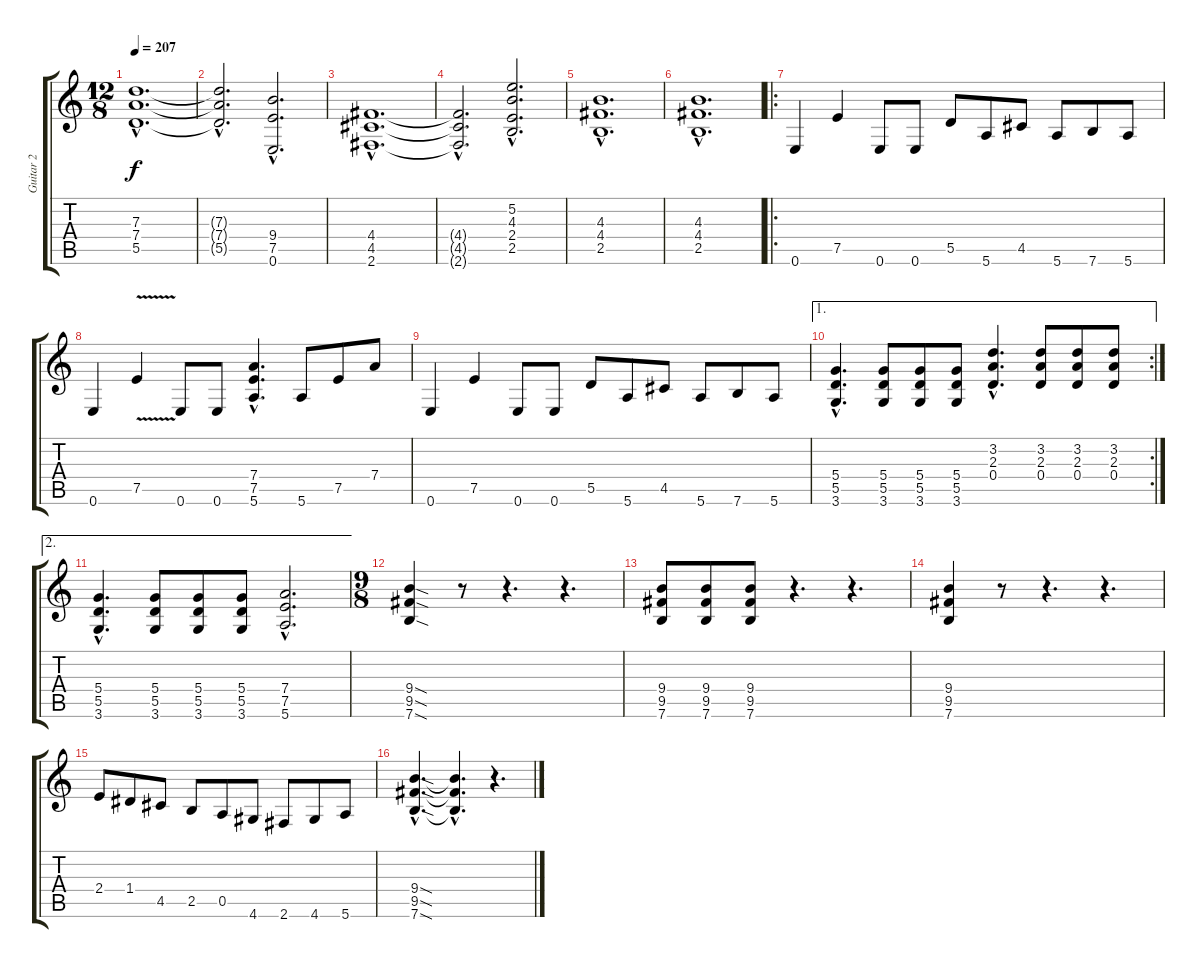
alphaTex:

\track ("Guitar 2" "Guitar 2") {instrument distortionguitar}
\staff {score tabs}
\tuning (E4 B3 G3 D3 A2 E2) {hide}
\ts (12 8)
\tempo 207
\clef g2
\ks c
(7.3{hac} 7.4{hac} 5.5{hac}).1{d dy f} |
(7.3{hac t} 7.4{hac t} 5.5{hac t}).2{d} (9.4{hac} 7.5{hac} 0.6{hac}).2{d} |
(4.4{hac} 4.5{hac} 2.6{hac}).1{d} |
(4.4{hac t} 4.5{hac t} 2.6{hac t}).2{d} (5.2{hac} 4.3{hac} 2.4{hac} 2.5{hac}).2{d} |
(4.3{hac} 4.4{hac} 2.5{hac}).1{d} |
(4.3{hac} 4.4{hac} 2.5{hac}).1{d} |
\ro
0.6.4 7.5.4 0.6.8 0.6.8 5.5.8 5.6.8 4.5.8 5.6.8 7.6.8 5.6.8 |
0.6.4 7.5{v}.4 0.6.8 0.6.8 (7.4{hac} 7.5{hac} 5.6{hac}).4{d} 5.6.8 7.5.8 7.4.8 |
0.6.4 7.5.4 0.6.8 0.6.8 5.5.8 5.6.8 4.5.8 5.6.8 7.6.8 5.6.8 |
\ae 1
\rc 2
(5.4{hac} 5.5{hac} 3.6{hac}).4{d} (5.4 5.5 3.6).8 (5.4 5.5 3.6).8 (5.4 5.5 3.6).8 (3.2{hac} 2.3{hac} 0.4{hac}).4{d} (3.2 2.3 0.4).8 (3.2 2.3 0.4).8 (3.2 2.3 0.4).8 |
\ae 2
(5.4{hac} 5.5{hac} 3.6{hac}).4{d} (5.4 5.5 3.6).8 (5.4 5.5 3.6).8 (5.4 5.5 3.6).8 (7.4{hac} 7.5{hac} 5.6{hac}).2{d} |
\ts (9 8)
(9.4{sod} 9.5{sod} 7.6{sod}).4 r.8 r.4{d} r.4{d} |
(9.4 9.5 7.6).8 (9.4 9.5 7.6).8 (9.4 9.5 7.6).8 r.4{d} r.4{d} |
(9.4 9.5 7.6).4 r.8 r.4{d} r.4{d} |
2.4.8 1.4.8 4.5.8 2.5.8 0.5.8 4.6.8 2.6.8 4.6.8 5.6.8 |
(9.4{sod hac} 9.5{sod hac} 7.6{sod hac}).4{d} (9.4{hac t} 9.5{hac t} 7.6{hac t}).4{d} r.4{d}
